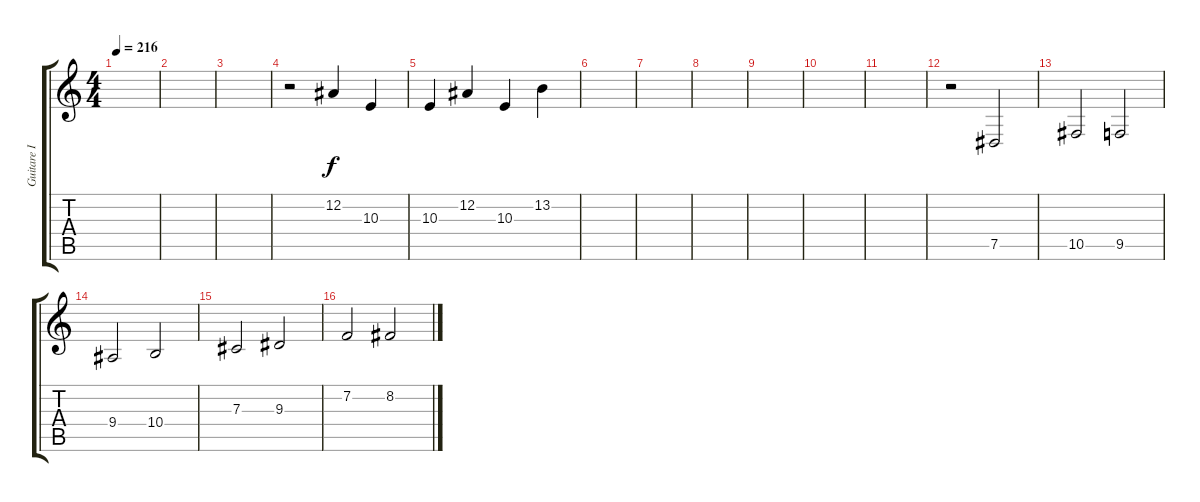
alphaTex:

\track ("Guitare I ( Orchestre )" "Guitare I ") {instrument stringensemble1}
\staff {score tabs}
\tuning (Eb4 Bb3 Gb3 Db3 Ab2 Eb2) {hide}
\ts (4 4)
\tempo 216
\clef g2
\ks c
|
|
|
r.2 12.2.4 10.3.4 |
10.3.4 12.2.4 10.3.4 13.2.4 |
|
|
|
|
|
|
r.2 7.5.2 |
10.5.2 9.5.2 |
9.4.2 10.4.2 |
7.3.2 9.3.2 |
7.2.2 8.2.2
